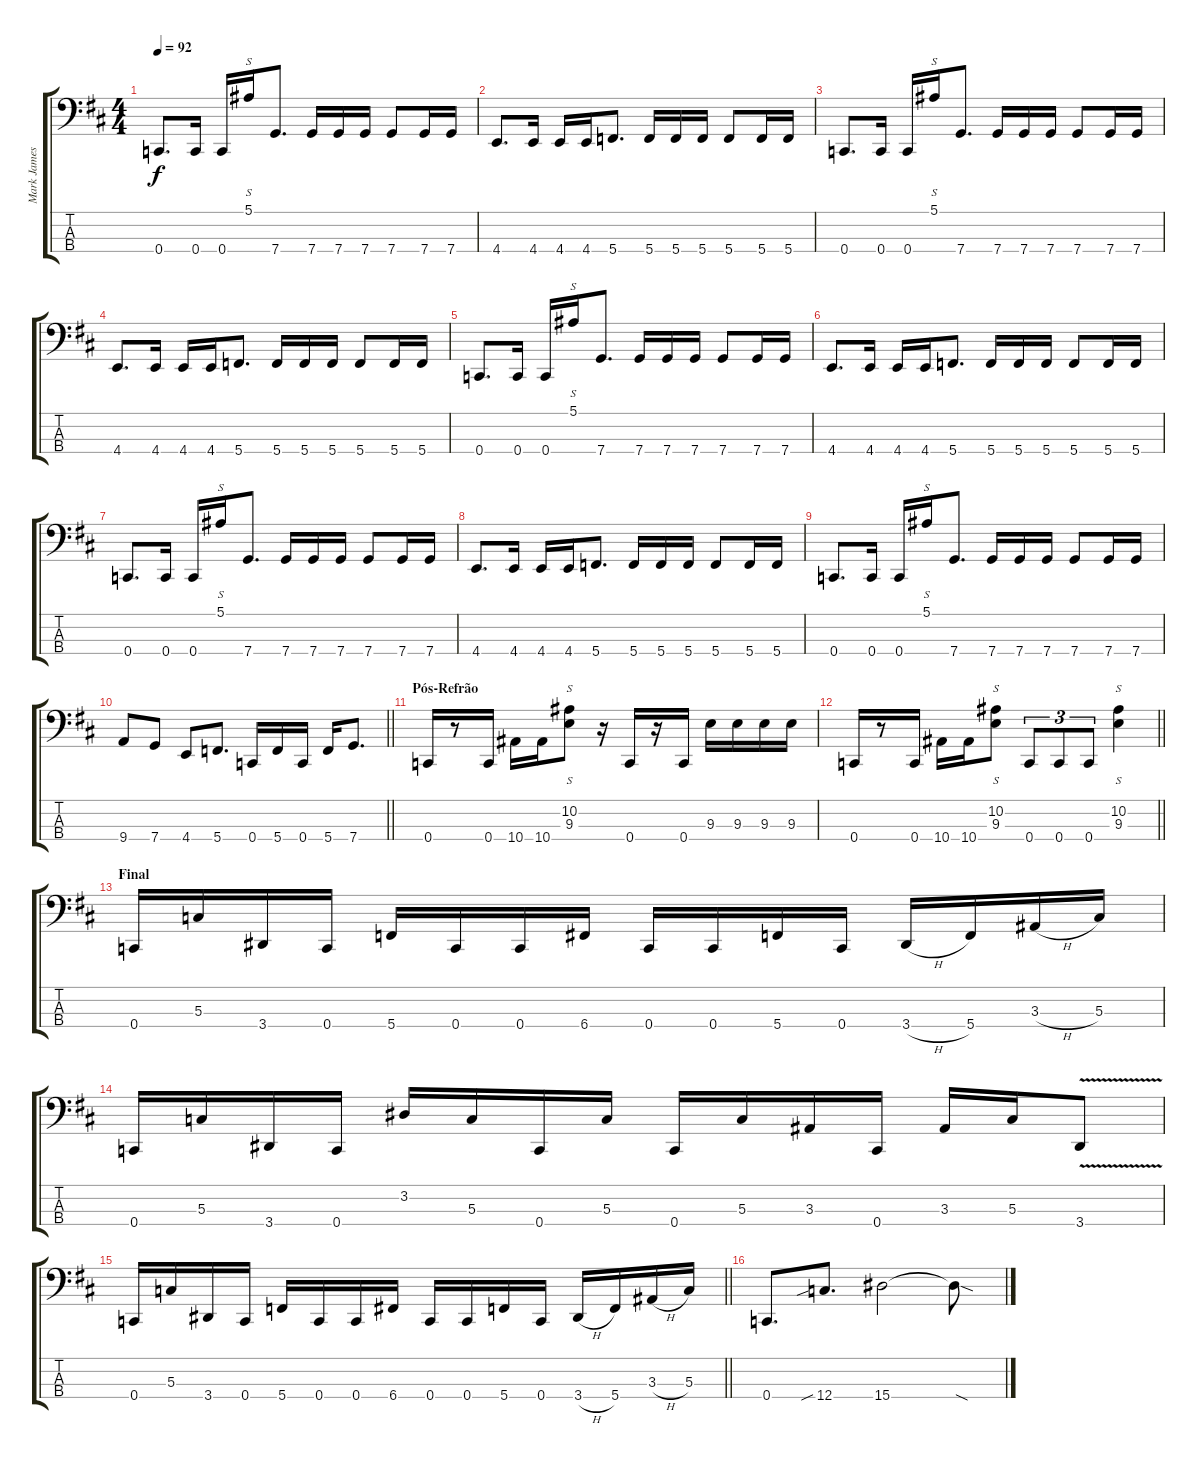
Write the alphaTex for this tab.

\track ("Mark James" "Mark James") {instrument electricbassfinger}
\staff {score tabs}
\tuning (F2 C2 G1 C1) {hide}
\ts (4 4)
\tempo 92
\clef f4
\ks d
0.4.8{d dy f} 0.4.16 0.4.16 5.1.16{s} 7.4.8{d} 7.4.16 7.4.16 7.4.16 7.4.8 7.4.16 7.4.16 |
4.4.8{d} 4.4.16 4.4.16 4.4.16 5.4.8{d} 5.4.16 5.4.16 5.4.16 5.4.8 5.4.16 5.4.16 |
0.4.8{d} 0.4.16 0.4.16 5.1.16{s} 7.4.8{d} 7.4.16 7.4.16 7.4.16 7.4.8 7.4.16 7.4.16 |
4.4.8{d} 4.4.16 4.4.16 4.4.16 5.4.8{d} 5.4.16 5.4.16 5.4.16 5.4.8 5.4.16 5.4.16 |
0.4.8{d} 0.4.16 0.4.16 5.1.16{s} 7.4.8{d} 7.4.16 7.4.16 7.4.16 7.4.8 7.4.16 7.4.16 |
4.4.8{d} 4.4.16 4.4.16 4.4.16 5.4.8{d} 5.4.16 5.4.16 5.4.16 5.4.8 5.4.16 5.4.16 |
0.4.8{d} 0.4.16 0.4.16 5.1.16{s} 7.4.8{d} 7.4.16 7.4.16 7.4.16 7.4.8 7.4.16 7.4.16 |
4.4.8{d} 4.4.16 4.4.16 4.4.16 5.4.8{d} 5.4.16 5.4.16 5.4.16 5.4.8 5.4.16 5.4.16 |
0.4.8{d} 0.4.16 0.4.16 5.1.16{s} 7.4.8{d} 7.4.16 7.4.16 7.4.16 7.4.8 7.4.16 7.4.16 |
\barLineRight lightlight
9.4.8 7.4.8 4.4.8 5.4.8{d} 0.4.16 5.4.16 0.4.16 5.4.16 7.4.8{d} |
\section ("" "Pós-Refrão")
0.4.16 r.8 0.4.16 10.4.16 10.4.16 (10.2 9.3).8{s} r.16 0.4.16 r.16 0.4.16 9.3.16 9.3.16 9.3.16 9.3.16 |
\barLineRight lightlight
0.4.16 r.8 0.4.16 10.4.16 10.4.16 (10.2 9.3).8{s} 0.4.8{tu (3 2)} 0.4.8{tu (3 2)} 0.4.8{tu (3 2)} (10.2 9.3).4{s} |
\section ("" "Final")
0.4.16{instrument electricbassfinger} 5.3.16 3.4.16 0.4.16 5.4.16 0.4.16 0.4.16 6.4.16 0.4.16 0.4.16 5.4.16 0.4.16 3.4{h}.16 5.4.16 3.3{h}.16 5.3.16 |
0.4.16 5.3.16 3.4.16 0.4.16 3.2.16 5.3.16 0.4.16 5.3.16 0.4.16 5.3.16 3.3.16 0.4.16 3.3.16 5.3.16 3.4{v}.8 |
\barLineRight lightlight
0.4.16 5.3.16 3.4.16 0.4.16 5.4.16 0.4.16 0.4.16 6.4.16 0.4.16 0.4.16 5.4.16 0.4.16 3.4{h}.16 5.4.16 3.3{h}.16 5.3.16 |
0.4.8{d} 12.4{sib}.8{d} 15.4.2 15.4{sod t}.8
